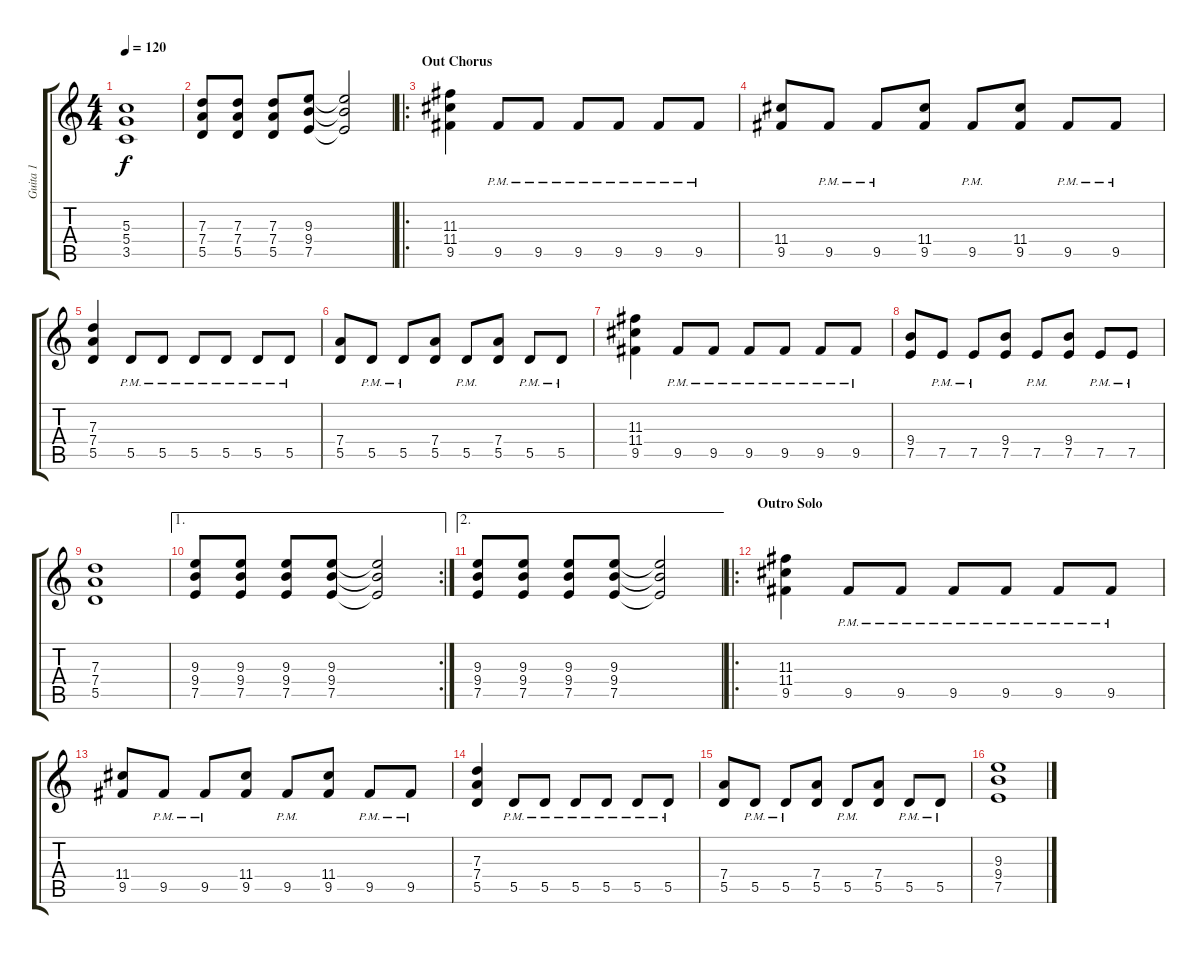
\track ("Guita 1" "Guita 1") {instrument distortionguitar}
\staff {score tabs}
\tuning (E4 B3 G3 D3 A2 E2) {hide}
\ts (4 4)
\tempo 120
\clef g2
\ks c
(5.3 5.4 3.5).1{dy f} |
(7.3 7.4 5.5).8 (7.3 7.4 5.5).8 (7.3 7.4 5.5).8 (9.3 9.4 7.5).8 (9.3{t} 9.4{t} 7.5{t}).2 |
\ro
\section ("" "Out Chorus")
(11.3 11.4 9.5).4 9.5{pm}.8 9.5{pm}.8 9.5{pm}.8 9.5{pm}.8 9.5{pm}.8 9.5{pm}.8 |
(11.4 9.5).8 9.5{pm}.8 9.5{pm}.8 (11.4 9.5).8 9.5{pm}.8 (11.4 9.5).8 9.5{pm}.8 9.5{pm}.8 |
(7.3 7.4 5.5).4 5.5{pm}.8 5.5{pm}.8 5.5{pm}.8 5.5{pm}.8 5.5{pm}.8 5.5{pm}.8 |
(7.4 5.5).8 5.5{pm}.8 5.5{pm}.8 (7.4 5.5).8 5.5{pm}.8 (7.4 5.5).8 5.5{pm}.8 5.5{pm}.8 |
(11.3 11.4 9.5).4 9.5{pm}.8 9.5{pm}.8 9.5{pm}.8 9.5{pm}.8 9.5{pm}.8 9.5{pm}.8 |
(9.4 7.5).8 7.5{pm}.8 7.5{pm}.8 (9.4 7.5).8 7.5{pm}.8 (9.4 7.5).8 7.5{pm}.8 7.5{pm}.8 |
(7.3 7.4 5.5).1 |
\ae 1
\rc 2
(9.3 9.4 7.5).8 (9.3 9.4 7.5).8 (9.3 9.4 7.5).8 (9.3 9.4 7.5).8 (9.3{t} 9.4{t} 7.5{t}).2 |
\ae 2
(9.3 9.4 7.5).8 (9.3 9.4 7.5).8 (9.3 9.4 7.5).8 (9.3 9.4 7.5).8 (9.3{t} 9.4{t} 7.5{t}).2 |
\ro
\section ("" "Outro Solo")
(11.3 11.4 9.5).4 9.5{pm}.8 9.5{pm}.8 9.5{pm}.8 9.5{pm}.8 9.5{pm}.8 9.5{pm}.8 |
(11.4 9.5).8 9.5{pm}.8 9.5{pm}.8 (11.4 9.5).8 9.5{pm}.8 (11.4 9.5).8 9.5{pm}.8 9.5{pm}.8 |
(7.3 7.4 5.5).4 5.5{pm}.8 5.5{pm}.8 5.5{pm}.8 5.5{pm}.8 5.5{pm}.8 5.5{pm}.8 |
(7.4 5.5).8 5.5{pm}.8 5.5{pm}.8 (7.4 5.5).8 5.5{pm}.8 (7.4 5.5).8 5.5{pm}.8 5.5{pm}.8 |
(9.3 9.4 7.5).1
